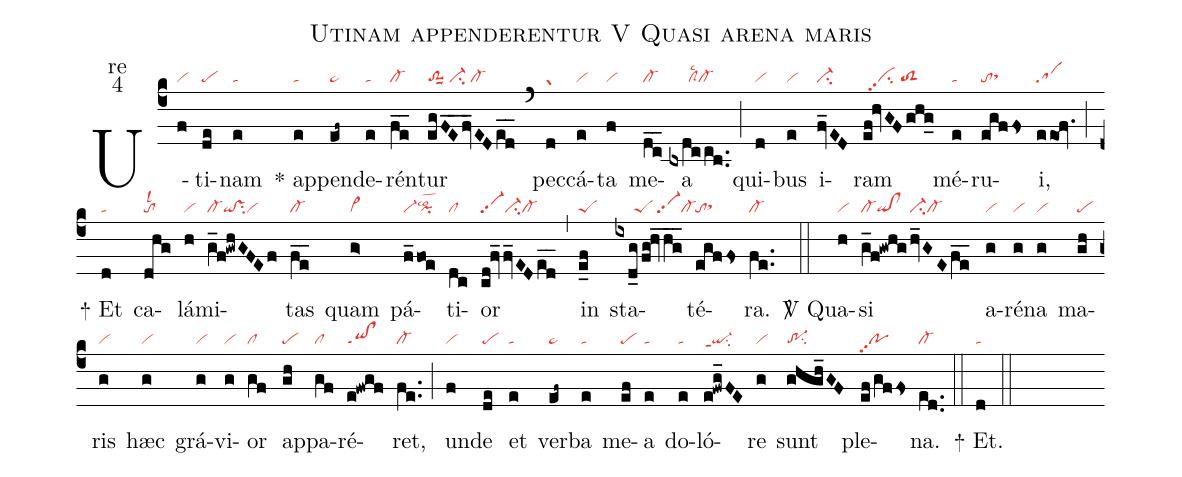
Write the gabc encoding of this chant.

name:Utinam appenderentur V Quasi arena maris;
office-part:re;
mode:4;
nabc-lines:1;
%%
(c4) U(f|vi)ti(de|pe)nam(e|ta) <sp>*</sp>
ap(e|ta)pen(ef~|pe~)de(e|ta)rén(fe__|cl-)tur(egFE__fv_EDed__|to-1suu1/ci-/cl-) (`)
pec(d|gr)cá(e|vi)ta(f|vi) me(dc__|cl-)a(bxdccb..|//////clSlsc2cl-) (;)
qui(d|vi)bus(e|vi) i(fv_ED|ci-)ram(ef!hvGFghg_|//cipp2/toS2) mé(e|ta)ru(egffs|tosthh)i,(eeof.|sa) (;)

<sp>+</sp> Et(d|ta) ca(dhg|tolsl2)lá(h|vi)mi(g_f!gwhGFEf|cl-qi!vssu2vi)tas(fe__|cl-)
quam(g>|vi>) pá(f_1foe|vi-pilsco2)ti(dc|cl)or(cd!fv_fv_EDed__|vi-pp2ci-cl-) (,)
in(e_f|peS) sta(ixd_g/fg!hv_hg__|//////peS/vi-pp2cl-)té(egffs|tosthh)ra.(fe..|cl-) (::)

<sp>V/</sp> Qua(h|vi)si(g_f!gwhg|cl-qi!cl|hv_GEfe__|ci-cl-) a(g|vi)ré(g|vi)na(g|vi) ma(gh|pe)ris(g|vi)
hæc(g|vi) grá(g|vi)vi(g|vi)or(gf|cl) ap(gh|pe)pa(gf|cl)ré(e!fwgf|qi!clppt1)ret,(fe..|cl-) (;)
un(f|vi)de(de|pe) et(e|ta) ver(ef~|pe~)ba(e|ta) me(ef|pe)a(e|ta) do(e|ta)ló(e!fwg_FE|qi-ppt1su2)re(g|vi)
sunt(ghgh_GF|tr-1su2) ple(ef/gffs|popp2)na.(ed..|cl-) (::)

<sp>+</sp> Et.(d|ta) (::)
